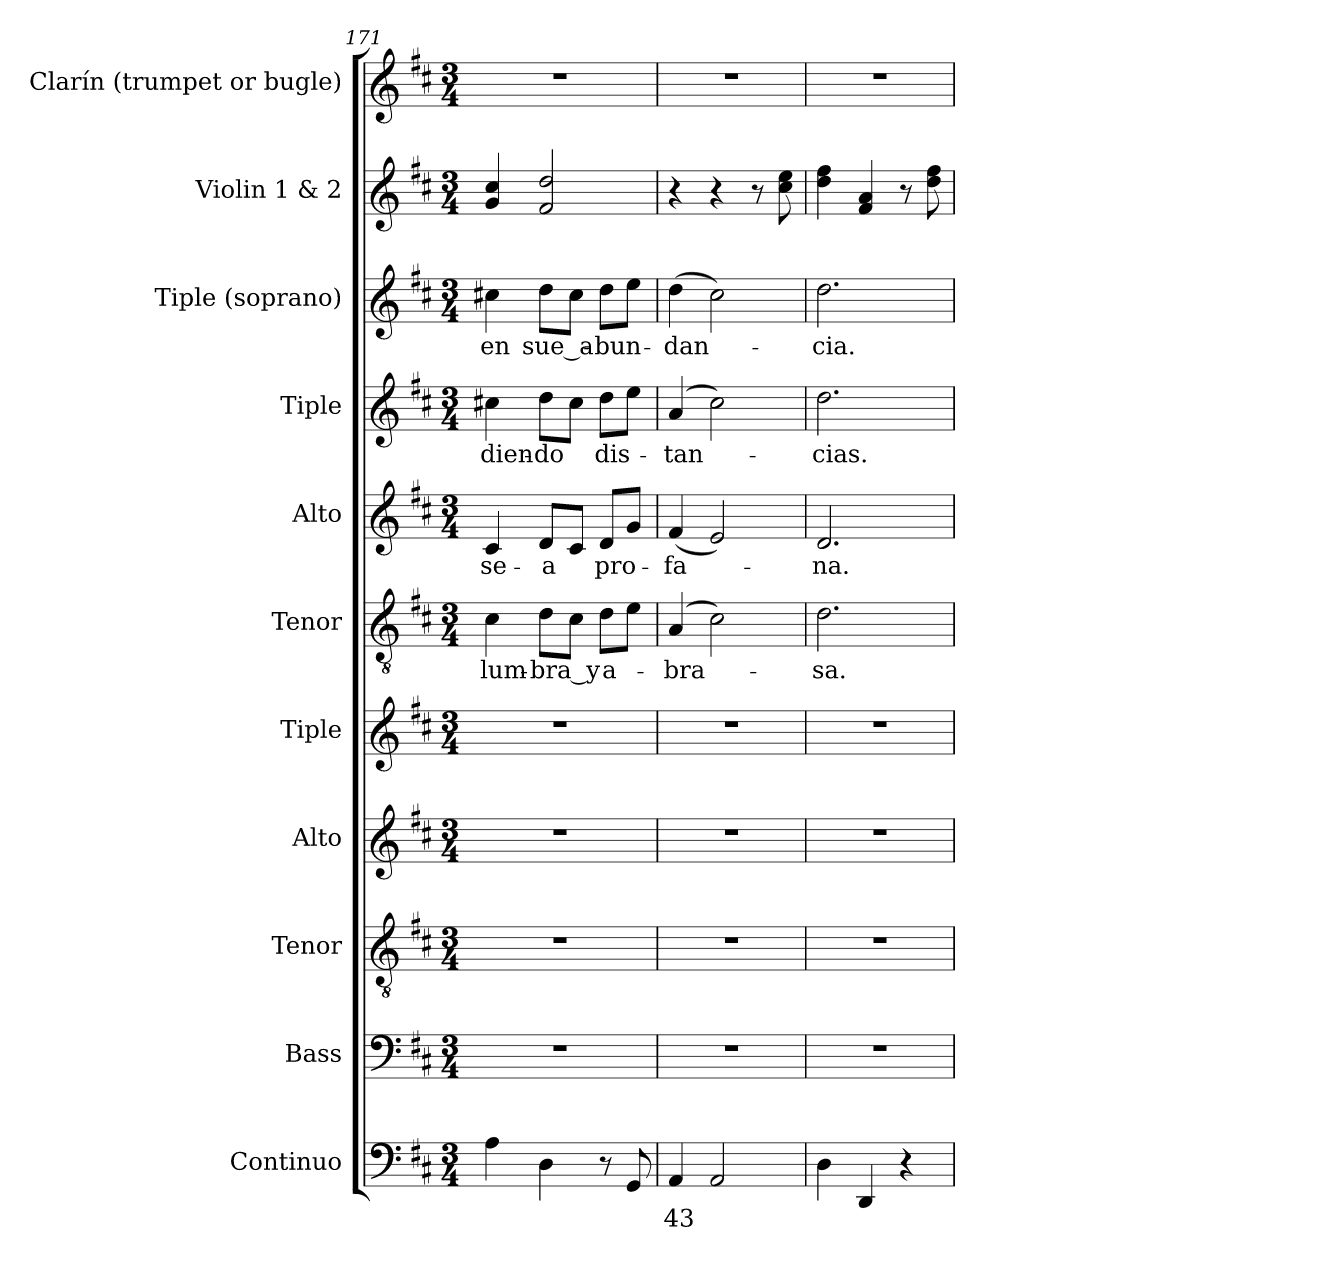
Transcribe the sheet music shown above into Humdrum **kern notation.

**kern	**text	**kern	**kern	**kern	**kern	**kern	**text	**kern	**text	**kern	**text	**kern	**text	**kern	**kern
*part11	*part11	*part10	*part9	*part8	*part7	*part6	*part6	*part5	*part5	*part4	*part4	*part3	*part3	*part2	*part1
*staff11	*staff11	*staff10	*staff9	*staff8	*staff7	*staff6	*staff6	*staff5	*staff5	*staff4	*staff4	*staff3	*staff3	*staff2	*staff1
*I"Continuo	*	*I"Bass	*I"Tenor	*I"Alto	*I"Tiple	*I"Tenor	*	*I"Alto	*	*I"Tiple	*	*I"Tiple (soprano)	*	*I"Violin 1  & 2	*I"Clarín (trumpet or bugle)
*I'Cont.	*	*I'B.	*I'T.	*I'A.	*	*I'T.	*	*I'A.	*	*	*	*I'S.	*	*	*I'Tr.
!!LO:LB:g=z
*clefF4	*	*clefF4	*clefGv2	*clefG2	*clefG2	*clefGv2	*	*clefG2	*	*clefG2	*	*clefG2	*	*clefG2	*clefG2
*	*	*	*ITrd7c12	*	*	*ITrd7c12	*	*	*	*	*	*	*	*	*
*k[f#c#]	*	*k[f#c#]	*k[f#c#]	*k[f#c#]	*k[f#c#]	*k[f#c#]	*	*k[f#c#]	*	*k[f#c#]	*	*k[f#c#]	*	*k[f#c#]	*k[f#c#]
*D:	*	*D:	*D:	*D:	*D:	*D:	*	*D:	*	*D:	*	*D:	*	*D:	*D:
*M3/4	*	*M3/4	*M3/4	*M3/4	*M3/4	*M3/4	*	*M3/4	*	*M3/4	*	*M3/4	*	*M3/4	*M3/4
=171	=171	=171	=171	=171	=171	=171	=171	=171	=171	=171	=171	=171	=171	=171	=171
!	!	!LO:N:vis=1	!LO:N:vis=1	!LO:N:vis=1	!LO:N:vis=1	!	!	!	!	!	!	!	!	!	!
!	!	!	!	!	!	!	!LO:LY:b:color=#000000	!	!	!	!	!	!	!	!
!	!	!	!	!	!	!	!	!	!LO:LY:b:color=#000000	!	!	!	!	!	!
!	!	!	!	!	!	!	!	!	!	!	!LO:LY:b:color=#000000	!	!	!	!
!	!	!	!	!	!	!	!	!	!	!	!	!	!LO:LY:b:color=#000000	!	!LO:N:vis=1
4Ai\	.	2.r	2.r	2.r	2.r	4C#i\	-lum-	4c#i/	se-	4cc#Xi\	-dien-	4cc#Xi\	en	4gi/ 4cc#i	2.r
!	!	!	!	!	!	!	!LO:LY:b:color=#000000	!	!	!	!	!	!	!	!
!	!	!	!	!	!	!	!	!	!LO:LY:b:color=#000000	!	!	!	!	!	!
!	!	!	!	!	!	!	!	!	!	!	!LO:LY:b:color=#000000	!	!	!	!
!	!	!	!	!	!	!	!	!	!	!	!	!	!LO:LY:b:color=#000000	!	!
4Di\	.	.	.	.	.	8Di\L	-bra_y	8di/L	-a	8ddi\L	-do	8ddi\L	sue_a-	2f#i/ 2ddi	.
.	.	.	.	.	.	8C#i\J	.	8c#i/J	.	8cc#i\J	.	8cc#i\J	.	.	.
!	!	!	!	!	!	!	!LO:LY:b:color=#000000	!	!	!	!	!	!	!	!
!	!	!	!	!	!	!	!	!	!LO:LY:b:color=#000000	!	!	!	!	!	!
!	!	!	!	!	!	!	!	!	!	!	!LO:LY:b:color=#000000	!	!	!	!
!	!	!	!	!	!	!	!	!	!	!	!	!	!LO:LY:b:color=#000000	!	!
8r	.	.	.	.	.	8Di\L	a-	8di/L	pro-	8ddi\L	dis-	8ddi\L	-bun-	.	.
8GGi/	.	.	.	.	.	8Ei\J	.	8gi/J	.	8eei\J	.	8eei\J	.	.	.
=172	=172	=172	=172	=172	=172	=172	=172	=172	=172	=172	=172	=172	=172	=172	=172
!	!LO:LY:b:color=#000000	!LO:N:vis=1	!LO:N:vis=1	!LO:N:vis=1	!LO:N:vis=1	!	!	!	!	!	!	!	!	!	!
!	!	!	!	!	!	!	!LO:LY:b:color=#000000	!	!	!	!	!	!	!	!
!	!	!	!	!	!	!	!	!	!LO:LY:b:color=#000000	!	!	!	!	!	!
!	!	!	!	!	!	!	!	!	!	!	!LO:LY:b:color=#000000	!	!	!	!
!	!	!	!	!	!	!	!	!	!	!	!	!	!LO:LY:b:color=#000000	!	!LO:N:vis=1
4AAi/	43	2.r	2.r	2.r	2.r	(4AAi/	-bra-	(4f#i/	-fa-	(4ai/	-tan-	(4ddi\	-dan-	4r	2.r
2AAi/	.	.	.	.	.	2C#i\)	.	2ei/)	.	2cc#i\)	.	2cc#i\)	.	4r	.
.	.	.	.	.	.	.	.	.	.	.	.	.	.	8r	.
.	.	.	.	.	.	.	.	.	.	.	.	.	.	8cc#i\ 8eei	.
=173	=173	=173	=173	=173	=173	=173	=173	=173	=173	=173	=173	=173	=173	=173	=173
!	!	!LO:N:vis=1	!LO:N:vis=1	!LO:N:vis=1	!LO:N:vis=1	!	!	!	!	!	!	!	!	!	!
!	!	!	!	!	!	!	!LO:LY:b:color=#000000	!	!	!	!	!	!	!	!
!	!	!	!	!	!	!	!	!	!LO:LY:b:color=#000000	!	!	!	!	!	!
!	!	!	!	!	!	!	!	!	!	!	!LO:LY:b:color=#000000	!	!	!	!
!	!	!	!	!	!	!	!	!	!	!	!	!	!LO:LY:b:color=#000000	!	!LO:N:vis=1
4Di\	.	2.r	2.r	2.r	2.r	2.Di\	-sa.	2.di/	-na.	2.ddi\	-cias.	2.ddi\	-cia.	4ddi\ 4ff#i	2.r
4DDi/	.	.	.	.	.	.	.	.	.	.	.	.	.	4f#i/ 4ai	.
4r	.	.	.	.	.	.	.	.	.	.	.	.	.	8r	.
.	.	.	.	.	.	.	.	.	.	.	.	.	.	8ddi\ 8ff#i	.
=	=	=	=	=	=	=	=	=	=	=	=	=	=	=	=
*-	*-	*-	*-	*-	*-	*-	*-	*-	*-	*-	*-	*-	*-	*-	*-
